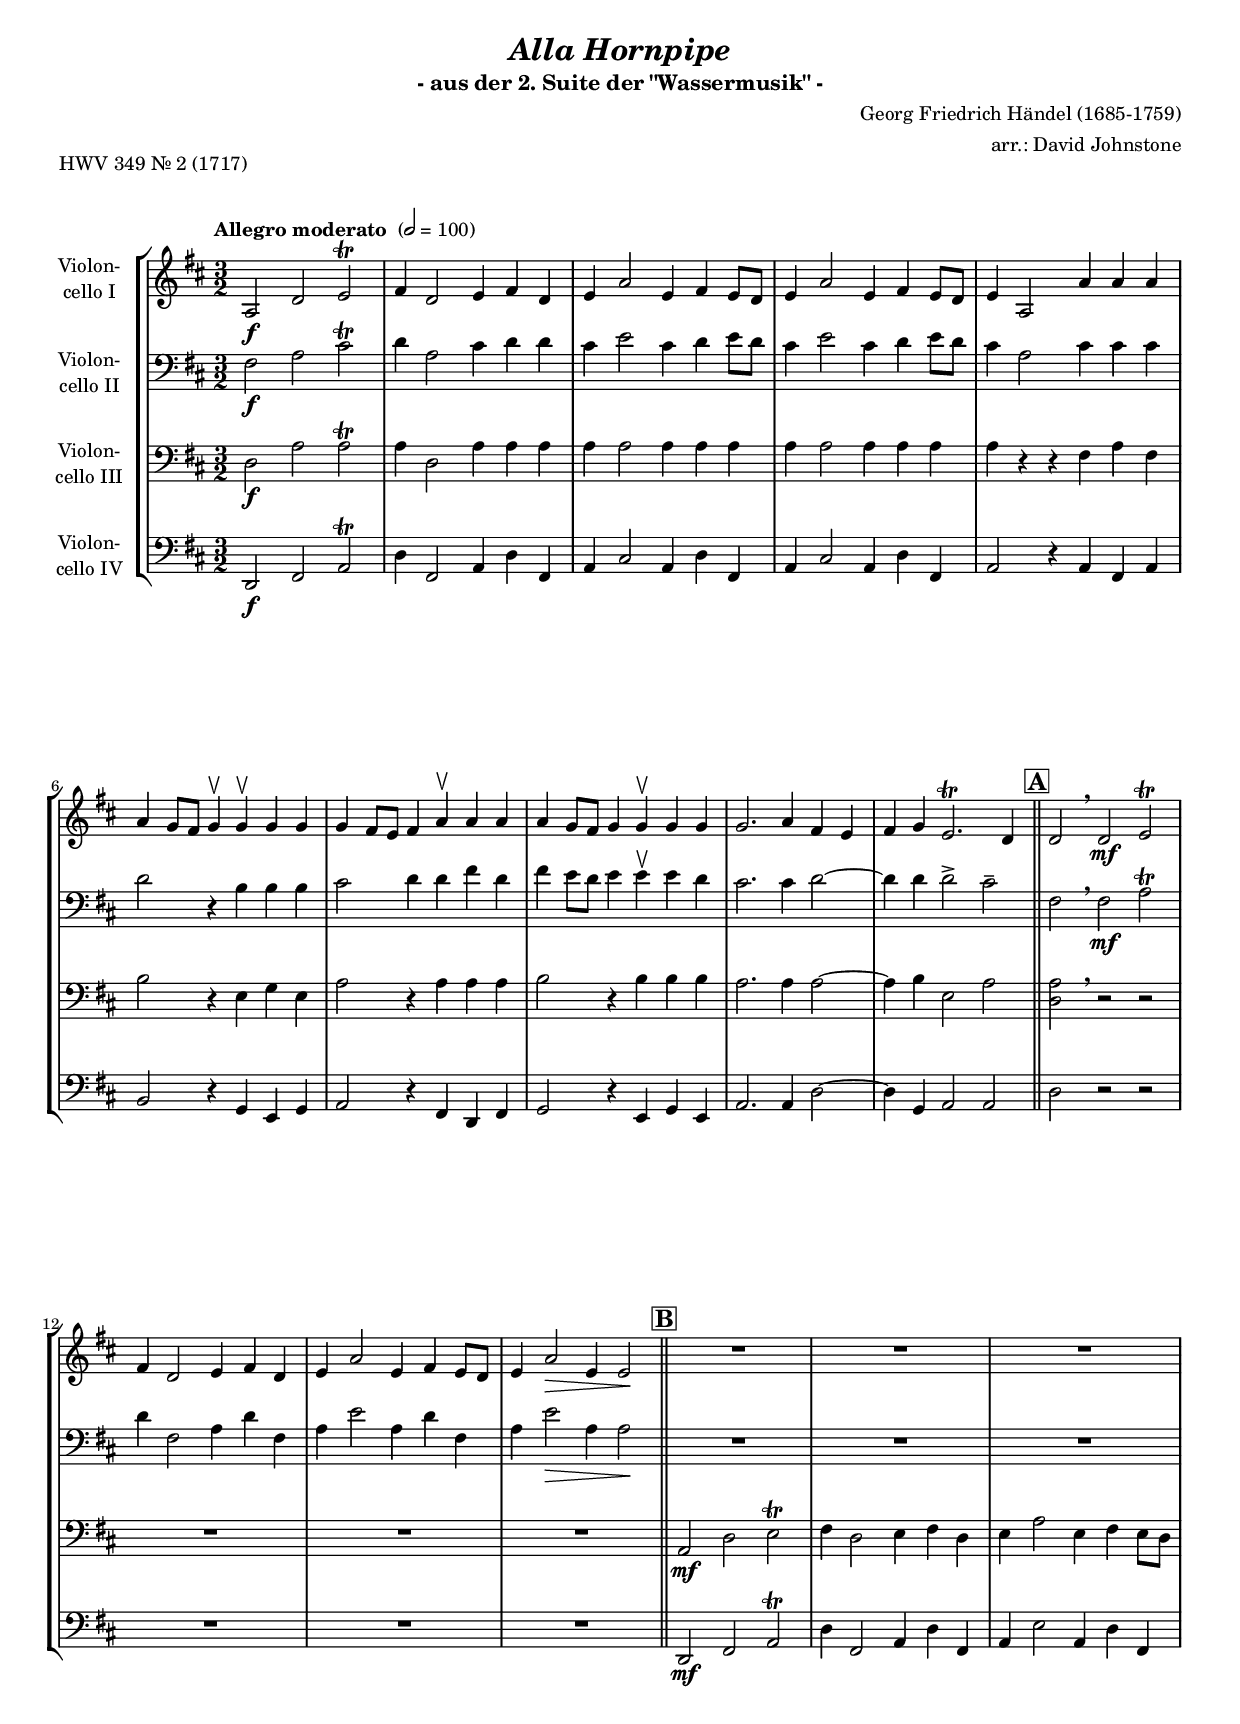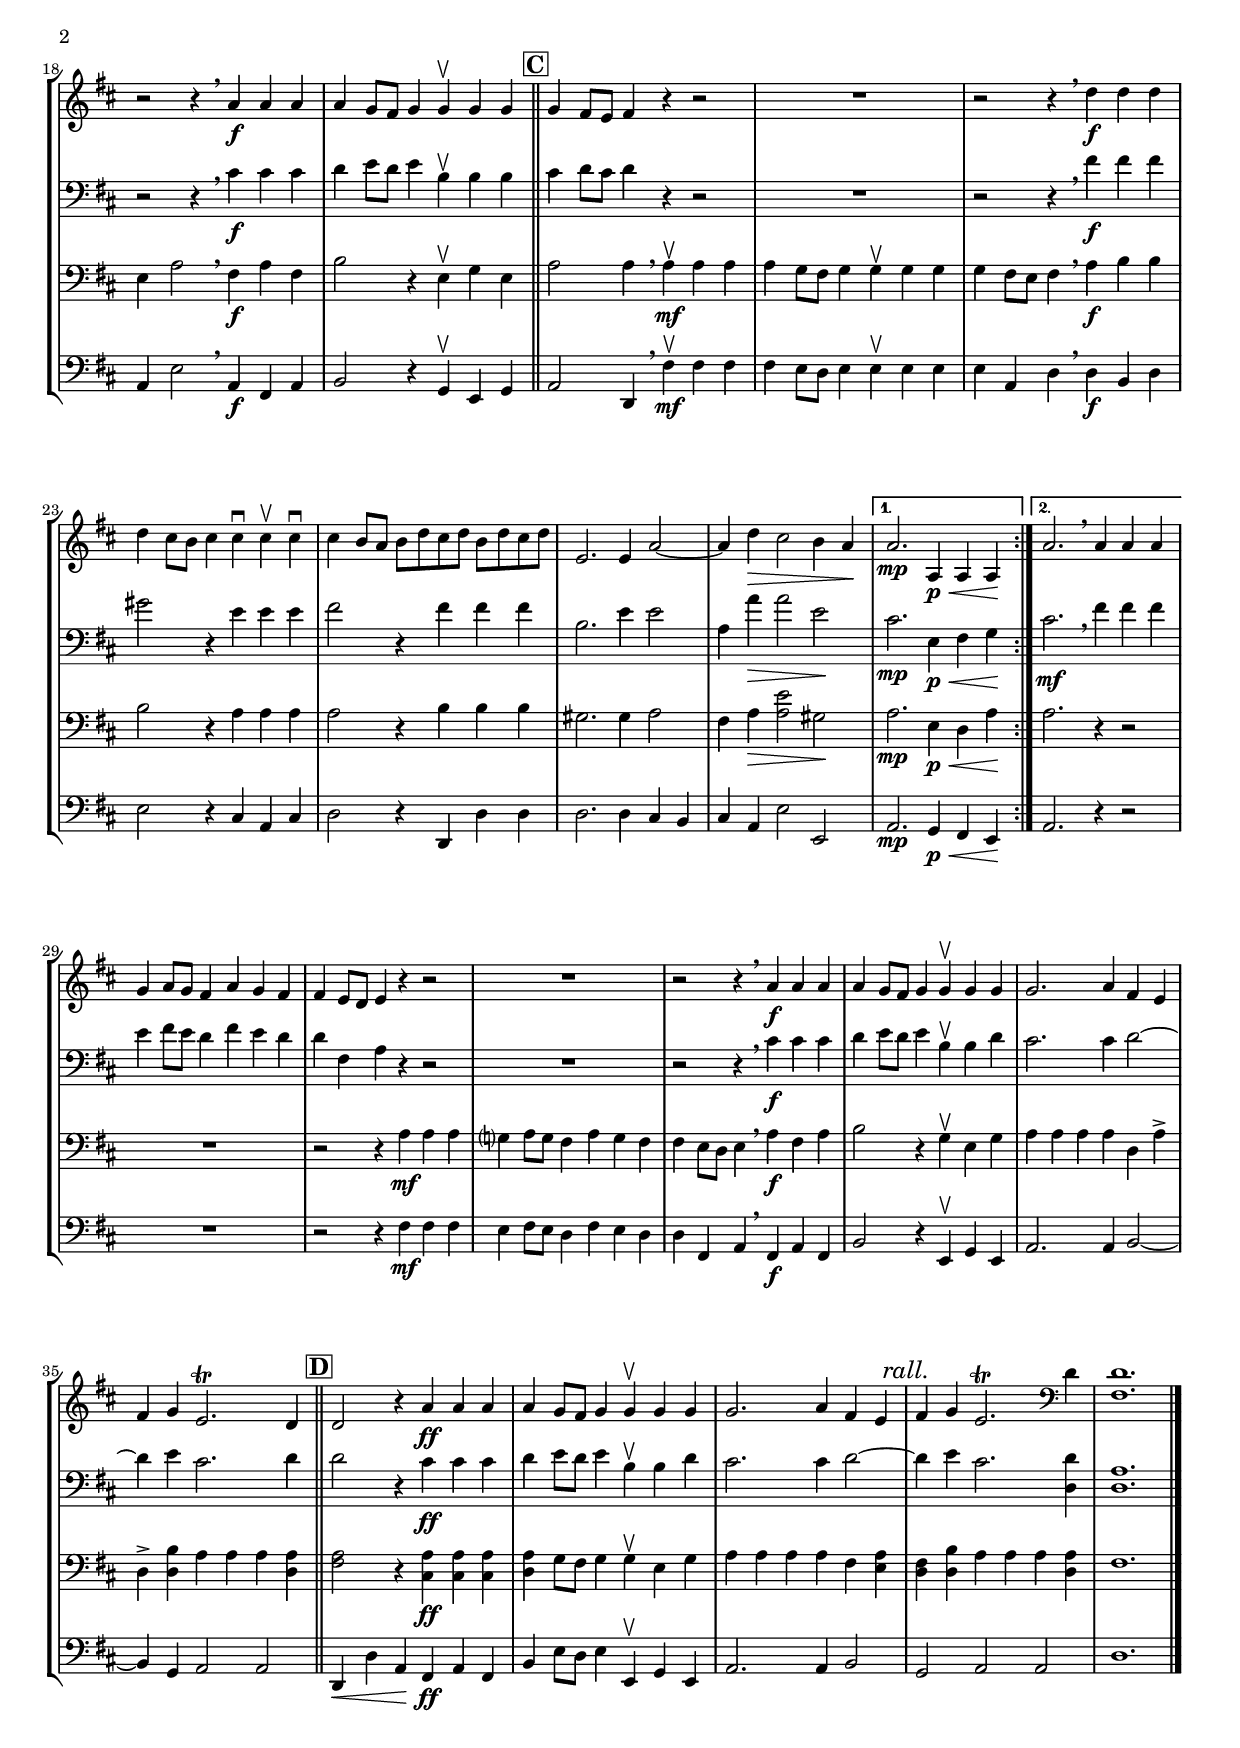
\version "2.18.2"
\include "deutsch.ly"

#(set-global-staff-size 16.75)

\header {
  title     = \markup \bold \italic "Alla Hornpipe"
  subtitle  = "- aus der 2. Suite der \"Wassermusik\" -"
  composer  = "Georg Friedrich Händel (1685-1759)"
  arranger  = "arr.: David Johnstone"
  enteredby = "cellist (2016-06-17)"
  piece     = "HWV 349 Nr. 2 (1717)"
}

voiceconsts = {
  \key d \major
  \time 3/2
  \clef "bass"
  \tempo "Allegro moderato " 2=100
  % \numericTimeSignature
  \compressFullBarRests
  \set tupletSpannerDuration = #(ly:make-moment 1 4)
  % Set default beaming for all staves
%  \set Timing.beamExceptions = #'()
%  \set Timing.baseMoment     = #(ly:make-moment 1 4)
%  \set Timing.beatStructure  = #'(1 1 1 1)
}

%mifl= "oboe"
mihi= "trumpet"
mist = "string ensemble 1"
%miva = "pizzicato strings"
%miba = "bassoon"
miba = "drawbar organ"
%miba = "harpsichord"

boxa = { \bar "||" \mark \markup \box \bold "A" }
boxb = { \bar "||" \mark \markup \box \bold "B" }
boxc = { \bar "||" \mark \markup \box \bold "C" }
boxd = { \bar "||" \mark \markup \box \bold "D" }

rall = \mark \markup \italic "rall."

va = \relative c' {
  \voiceconsts
  \clef "treble"
  
  \repeat volta 2 {
    a2\f d e\trill
    fis4 d2 e4 fis d
    e a2 e4 fis e8 d

    e4 a2 e4 fis e8 d
    e4 a,2 a'4 a a
    a g8 fis g4\upbow g\upbow g g

    g fis8 e fis4 a\upbow a a
    a g8 fis g4 g\upbow g g
    g2. a4 fis e

    fis g e2.\trill d4 \boxa
    d2 \breathe d\mf e\trill
    fis4 d2 e4 fis d

    e a2 e4 fis e8 d
    e4 a2\> e4 e2\! \boxb
    R1.*3

    r2 r4 \breathe a\f a a
    a g8 fis g4 g\upbow g g \boxc
    g fis8 e fis4 r r2

    R1.
    r2 r4 \breathe d'\f d d
    d cis8 h cis4 cis\downbow cis\upbow cis\downbow

    cis h8 a h d cis d h d cis d
    e,2. e4 a2~
    a4 d\> cis2 h4 a\!
  }
  \alternative {
    { a2.\mp a,4\p\< a a\! }
    { a'2. \breathe a4 a a }
  }

  g a8 g fis4 a g fis
  fis e8 d e4 r r2
  R1.

  r2 r4 \breathe a\f a a
  a g8 fis g4 g\upbow g g
  g2. a4 fis e

  fis g e2.\trill d4 \boxd
  d2 r4 a'\ff a a
  a g8 fis g4 g\upbow g g

  g2. a4 fis e \rall
  fis g e2.\trill \clef "bass" d4
  <fis, d'>1. \bar "|."
}

vb = \relative c {
  \voiceconsts
  
  \repeat volta 2 {
    fis2\f a cis\trill
    d4 a2 cis4 d d
    cis e2 cis4 d e8 d

    cis4 e2 cis4 d e8 d
    cis4 a2 cis4 cis cis
    d2 r4 h h h

    cis2 d4 d fis d
    fis e8 d e4 e\upbow e d
    cis2. cis4 d2~

    d4 d d2-> cis-- \boxa
    fis, \breathe fis\mf a\trill
    d4 fis,2 a4 d fis,

    a e'2 a,4 d fis,
    a e'2\> a,4 a2\! \boxb
    R1.*3

    r2 r4 \breathe cis\f cis cis
    d e8 d e4 h\upbow h h \boxc
    cis d8 cis d4 r r2

    R1.
    r2 r4 \breathe fis\f fis fis
    gis2 r4 e e e

    fis2 r4 fis fis fis
    h,2. e4 e2
    a,4 a'\> a2 e\!
  }
  \alternative {
    {  cis2.\mp e,4\p\< fis g\! }
    { cis2.\mf \breathe fis4 fis fis }
  }
  e fis8 e d4 fis e d

  d fis, a r r2
  R1.
  r2 r4 \breathe cis\f cis cis

  d e8 d e4 h\upbow h d
  cis2. cis4 d2~
  d4 e cis2. d4 \boxd

  d2 r4 cis\ff cis cis
  d e8 d e4 h\upbow h d
  cis2. cis4 d2~ \rall

  d4 e cis2. <d, d'>4
  <d a'>1. \bar "|."
}

vc = \relative c {
  \voiceconsts
  
  \repeat volta 2 {
    d2\f a' a\trill
    a4 d,2 a'4 a a
    a a2 a4 a a

    a a2 a4 a a
    a r r fis a fis
    h2 r4 e, g e

    a2 r4 a a a
    h2 r4 h h h
    a2. a4 a2~

    a4 h e,2 a \boxa
    <d, a'> \breathe r r
    R1.*3 \boxb

    a2\mf d e\trill
    fis4 d2 e4 fis d
    e a2 e4 fis e8 d

    e4 a2 \breathe fis4\f a fis
    h2 r4 e,\upbow g e \boxc
    a2 a4 \breathe a\upbow\mf a a

    a g8 fis g4 g\upbow g g
    g fis8 e fis4 \breathe a\f h h
    h2 r4 a a a

    a2 r4 h h h
    gis2. gis4 a2
    fis4 a\> <a e'>2 gis\!
  }
  \alternative {
    { a2.\mp e4\p\< d a'\! }
    { a2. r4 r2 }
  }
  R1.

  r2 r4 a\mf a a
  g? a8 g fis4 a g fis
  fis e8 d e4 \breathe a\f fis a

  h2 r4 g\upbow e g
  a a a a d, a'->
  d,-> <d h'> a' a a <d, a'> \boxd

  <fis a>2 r4 <cis a'>\ff <cis a'> <cis a'>
  <d a'> g8 fis g4 g\upbow e g
  a a a a fis <e a> \rall

  <d fis> <d h'> a' a a <d, a'>
  fis1. \bar "|."
}

vd = \relative c, {
  \voiceconsts
  
  \repeat volta 2 {
    d2\f fis a\trill
    d4 fis,2 a4 d fis,
    a cis2 a4 d fis,

    a cis2 a4 d fis,
    a2 r4 a fis a
    h2 r4 g e g

    a2 r4 fis d fis
    g2 r4 e g e
    a2. a4 d2~

    d4 g, a2 a \boxa
    d r r
    R1.*3 \boxb

    d,2\mf fis a\trill
    d4 fis,2 a4 d fis,
    a e'2 a,4 d fis,

    a e'2 \breathe a,4\f fis a
    h2 r4 g\upbow e g \boxc
    a2 d,4 \breathe fis'\upbow\mf fis fis

    fis e8 d e4 e\upbow e e
    e a, d \breathe d\f h d
    e2 r4 cis a cis

    d2 r4 d, d' d
    d2. d4 cis h
    cis a e'2 e,
  }
  \alternative {
    { a2.\mp g4\p\< fis e\! }
    { a2. r4 r2 }
  }
  R1.

  r2 r4 fis'\mf fis fis
  e fis8 e d4 fis e d
  d fis, a \breathe fis\f a fis

  h2 r4 e,\upbow g e
  a2. a4 h2~
  h4 g a2 a \boxd

  d,4\< d' a\! fis\ff a fis
  h e8 d e4 e,\upbow g e
  a2. a4 h2 \rall

  g a a
  d1. \bar "|."
}


music = \new StaffGroup <<
      \new Staff {
        \set Staff.midiInstrument = \mist
        \set Staff.instrumentName = \markup \center-column { "Violon-" "cello I" }
        \transpose d d { \va }
      }

      \new Staff {
        \set Staff.midiInstrument = \mist
        \set Staff.instrumentName = \markup \center-column { "Violon-" "cello II" }
        \transpose d d { \vb }
      }

      \new Staff {
        \set Staff.midiInstrument = \miba
        \set Staff.instrumentName = \markup \center-column { "Violon-" "cello III" }
        \transpose d d { \vc }
      }

      \new Staff {
        \set Staff.midiInstrument = \miba
        \set Staff.instrumentName = \markup \center-column { "Violon-" "cello IV" }
        \transpose d d { \vd }
      }
>>

\book {
  \score {
   \music
    \layout {}
  }

  \score {
    \unfoldRepeats \music

    \midi {
      \context {
        \Score
      }
    }
  }
}
